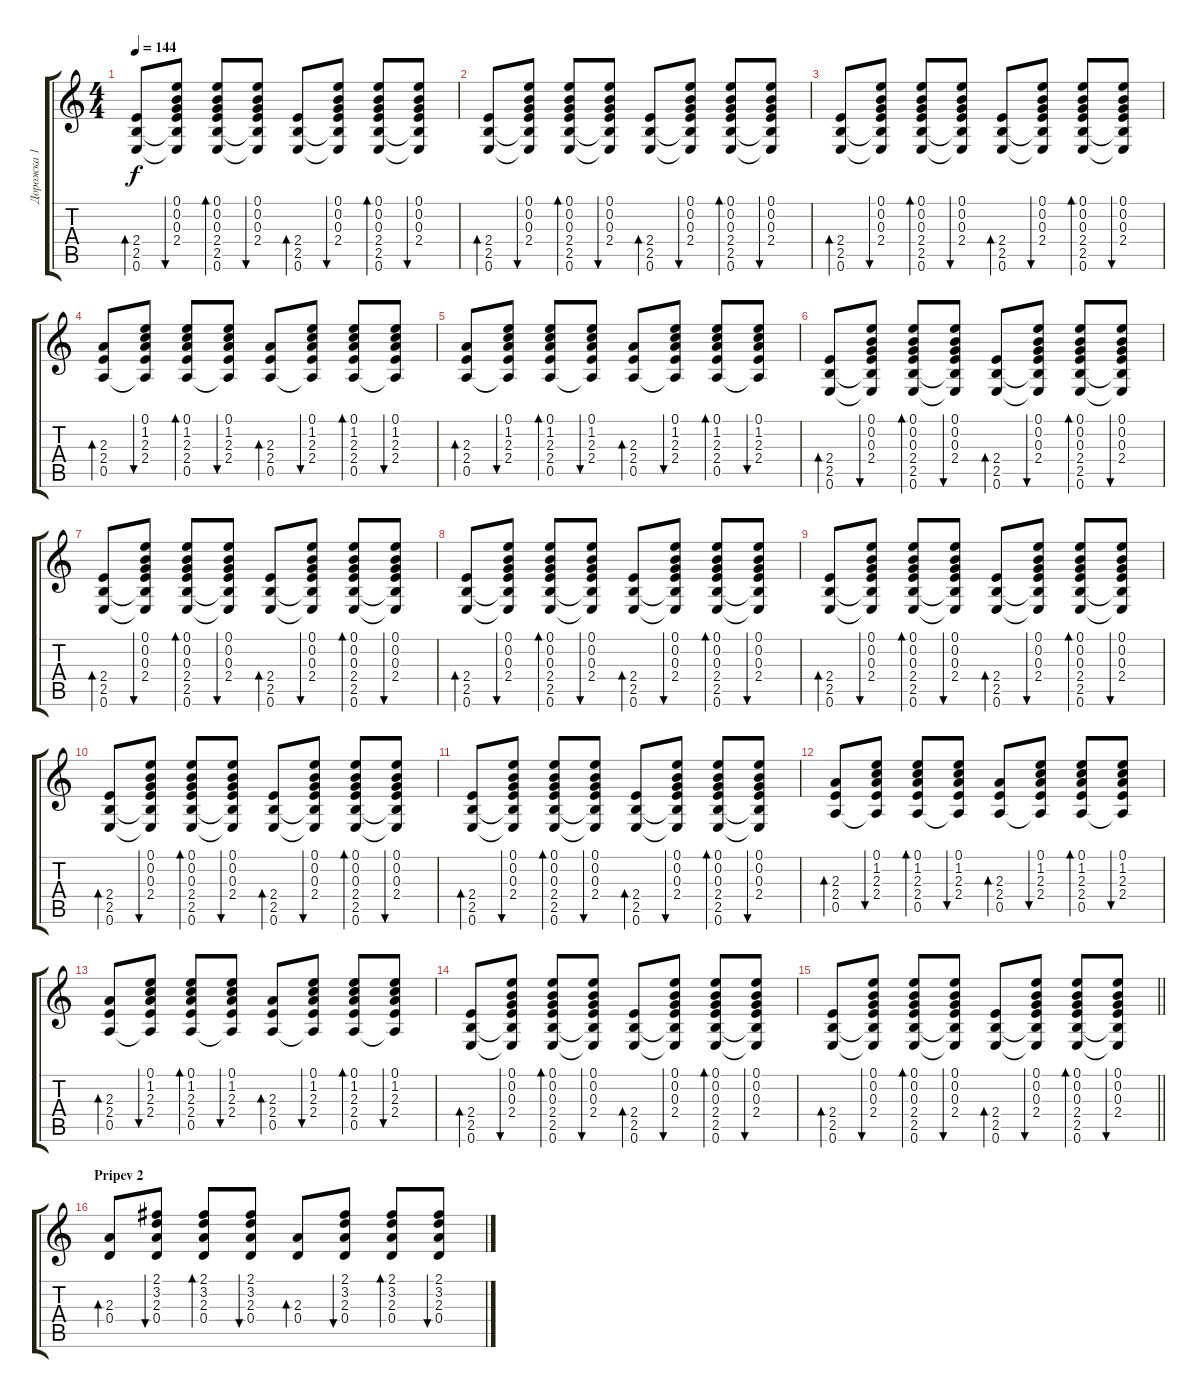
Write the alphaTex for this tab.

\track ("Дорожка 1" "Дорожка 1") {instrument acousticguitarsteel}
\staff {score tabs}
\tuning (E4 B3 G3 D3 A2 E2) {hide}
\ts (4 4)
\tempo 144
\clef g2
\ks c
(2.4 2.5 0.6).8{bd 60 dy f} (0.1 0.2 0.3 2.4 2.5{t} 0.6{t}).8{bu 60} (0.1 0.2 0.3 2.4 2.5 0.6).8{bd 60} (0.1 0.2 0.3 2.4 2.5{t} 0.6{t}).8{bu 60} (2.4 2.5 0.6).8{bd 60} (0.1 0.2 0.3 2.4 2.5{t} 0.6{t}).8{bu 60} (0.1 0.2 0.3 2.4 2.5 0.6).8{bd 60} (0.1 0.2 0.3 2.4 2.5{t} 0.6{t}).8{bu 60} |
(2.4 2.5 0.6).8{bd 60} (0.1 0.2 0.3 2.4 2.5{t} 0.6{t}).8{bu 60} (0.1 0.2 0.3 2.4 2.5 0.6).8{bd 60} (0.1 0.2 0.3 2.4 2.5{t} 0.6{t}).8{bu 60} (2.4 2.5 0.6).8{bd 60} (0.1 0.2 0.3 2.4 2.5{t} 0.6{t}).8{bu 60} (0.1 0.2 0.3 2.4 2.5 0.6).8{bd 60} (0.1 0.2 0.3 2.4 2.5{t} 0.6{t}).8{bu 60} |
(2.4 2.5 0.6).8{bd 60} (0.1 0.2 0.3 2.4 2.5{t} 0.6{t}).8{bu 60} (0.1 0.2 0.3 2.4 2.5 0.6).8{bd 60} (0.1 0.2 0.3 2.4 2.5{t} 0.6{t}).8{bu 60} (2.4 2.5 0.6).8{bd 60} (0.1 0.2 0.3 2.4 2.5{t} 0.6{t}).8{bu 60} (0.1 0.2 0.3 2.4 2.5 0.6).8{bd 60} (0.1 0.2 0.3 2.4 2.5{t} 0.6{t}).8{bu 60} |
(2.3 2.4 0.5).8{bd 60} (0.1 1.2 2.3 2.4 0.5{t}).8{bu 60} (0.1 1.2 2.3 2.4 0.5).8{bd 60} (0.1 1.2 2.3 2.4 0.5{t}).8{bu 60} (2.3 2.4 0.5).8{bd 60} (0.1 1.2 2.3 2.4 0.5{t}).8{bu 60} (0.1 1.2 2.3 2.4 0.5).8{bd 60} (0.1 1.2 2.3 2.4 0.5{t}).8{bu 60} |
(2.3 2.4 0.5).8{bd 60} (0.1 1.2 2.3 2.4 0.5{t}).8{bu 60} (0.1 1.2 2.3 2.4 0.5).8{bd 60} (0.1 1.2 2.3 2.4 0.5{t}).8{bu 60} (2.3 2.4 0.5).8{bd 60} (0.1 1.2 2.3 2.4 0.5{t}).8{bu 60} (0.1 1.2 2.3 2.4 0.5).8{bd 60} (0.1 1.2 2.3 2.4 0.5{t}).8{bu 60} |
(2.4 2.5 0.6).8{bd 60} (0.1 0.2 0.3 2.4 2.5{t} 0.6{t}).8{bu 60} (0.1 0.2 0.3 2.4 2.5 0.6).8{bd 60} (0.1 0.2 0.3 2.4 2.5{t} 0.6{t}).8{bu 60} (2.4 2.5 0.6).8{bd 60} (0.1 0.2 0.3 2.4 2.5{t} 0.6{t}).8{bu 60} (0.1 0.2 0.3 2.4 2.5 0.6).8{bd 60} (0.1 0.2 0.3 2.4 2.5{t} 0.6{t}).8{bu 60} |
(2.4 2.5 0.6).8{bd 60} (0.1 0.2 0.3 2.4 2.5{t} 0.6{t}).8{bu 60} (0.1 0.2 0.3 2.4 2.5 0.6).8{bd 60} (0.1 0.2 0.3 2.4 2.5{t} 0.6{t}).8{bu 60} (2.4 2.5 0.6).8{bd 60} (0.1 0.2 0.3 2.4 2.5{t} 0.6{t}).8{bu 60} (0.1 0.2 0.3 2.4 2.5 0.6).8{bd 60} (0.1 0.2 0.3 2.4 2.5{t} 0.6{t}).8{bu 60} |
(2.4 2.5 0.6).8{bd 60} (0.1 0.2 0.3 2.4 2.5{t} 0.6{t}).8{bu 60} (0.1 0.2 0.3 2.4 2.5 0.6).8{bd 60} (0.1 0.2 0.3 2.4 2.5{t} 0.6{t}).8{bu 60} (2.4 2.5 0.6).8{bd 60} (0.1 0.2 0.3 2.4 2.5{t} 0.6{t}).8{bu 60} (0.1 0.2 0.3 2.4 2.5 0.6).8{bd 60} (0.1 0.2 0.3 2.4 2.5{t} 0.6{t}).8{bu 60} |
(2.4 2.5 0.6).8{bd 60} (0.1 0.2 0.3 2.4 2.5{t} 0.6{t}).8{bu 60} (0.1 0.2 0.3 2.4 2.5 0.6).8{bd 60} (0.1 0.2 0.3 2.4 2.5{t} 0.6{t}).8{bu 60} (2.4 2.5 0.6).8{bd 60} (0.1 0.2 0.3 2.4 2.5{t} 0.6{t}).8{bu 60} (0.1 0.2 0.3 2.4 2.5 0.6).8{bd 60} (0.1 0.2 0.3 2.4 2.5{t} 0.6{t}).8{bu 60} |
(2.4 2.5 0.6).8{bd 60} (0.1 0.2 0.3 2.4 2.5{t} 0.6{t}).8{bu 60} (0.1 0.2 0.3 2.4 2.5 0.6).8{bd 60} (0.1 0.2 0.3 2.4 2.5{t} 0.6{t}).8{bu 60} (2.4 2.5 0.6).8{bd 60} (0.1 0.2 0.3 2.4 2.5{t} 0.6{t}).8{bu 60} (0.1 0.2 0.3 2.4 2.5 0.6).8{bd 60} (0.1 0.2 0.3 2.4 2.5{t} 0.6{t}).8{bu 60} |
(2.4 2.5 0.6).8{bd 60} (0.1 0.2 0.3 2.4 2.5{t} 0.6{t}).8{bu 60} (0.1 0.2 0.3 2.4 2.5 0.6).8{bd 60} (0.1 0.2 0.3 2.4 2.5{t} 0.6{t}).8{bu 60} (2.4 2.5 0.6).8{bd 60} (0.1 0.2 0.3 2.4 2.5{t} 0.6{t}).8{bu 60} (0.1 0.2 0.3 2.4 2.5 0.6).8{bd 60} (0.1 0.2 0.3 2.4 2.5{t} 0.6{t}).8{bu 60} |
(2.3 2.4 0.5).8{bd 60} (0.1 1.2 2.3 2.4 0.5{t}).8{bu 60} (0.1 1.2 2.3 2.4 0.5).8{bd 60} (0.1 1.2 2.3 2.4 0.5{t}).8{bu 60} (2.3 2.4 0.5).8{bd 60} (0.1 1.2 2.3 2.4 0.5{t}).8{bu 60} (0.1 1.2 2.3 2.4 0.5).8{bd 60} (0.1 1.2 2.3 2.4 0.5{t}).8{bu 60} |
(2.3 2.4 0.5).8{bd 60} (0.1 1.2 2.3 2.4 0.5{t}).8{bu 60} (0.1 1.2 2.3 2.4 0.5).8{bd 60} (0.1 1.2 2.3 2.4 0.5{t}).8{bu 60} (2.3 2.4 0.5).8{bd 60} (0.1 1.2 2.3 2.4 0.5{t}).8{bu 60} (0.1 1.2 2.3 2.4 0.5).8{bd 60} (0.1 1.2 2.3 2.4 0.5{t}).8{bu 60} |
(2.4 2.5 0.6).8{bd 60} (0.1 0.2 0.3 2.4 2.5{t} 0.6{t}).8{bu 60} (0.1 0.2 0.3 2.4 2.5 0.6).8{bd 60} (0.1 0.2 0.3 2.4 2.5{t} 0.6{t}).8{bu 60} (2.4 2.5 0.6).8{bd 60} (0.1 0.2 0.3 2.4 2.5{t} 0.6{t}).8{bu 60} (0.1 0.2 0.3 2.4 2.5 0.6).8{bd 60} (0.1 0.2 0.3 2.4 2.5{t} 0.6{t}).8{bu 60} |
\barLineRight lightlight
(2.4 2.5 0.6).8{bd 60} (0.1 0.2 0.3 2.4 2.5{t} 0.6{t}).8{bu 60} (0.1 0.2 0.3 2.4 2.5 0.6).8{bd 60} (0.1 0.2 0.3 2.4 2.5{t} 0.6{t}).8{bu 60} (2.4 2.5 0.6).8{bd 60} (0.1 0.2 0.3 2.4 2.5{t} 0.6{t}).8{bu 60} (0.1 0.2 0.3 2.4 2.5 0.6).8{bd 60} (0.1 0.2 0.3 2.4 2.5{t} 0.6{t}).8{bu 60} |
\section ("" "Pripev 2")
(2.3 0.4).8{bd 60} (2.1 3.2 2.3 0.4).8{bu 60} (2.1 3.2 2.3 0.4).8{bd 60} (2.1 3.2 2.3 0.4).8{bu 60} (2.3 0.4).8{bd 60} (2.1 3.2 2.3 0.4).8{bu 60} (2.1 3.2 2.3 0.4).8{bd 60} (2.1 3.2 2.3 0.4).8{bu 60}
